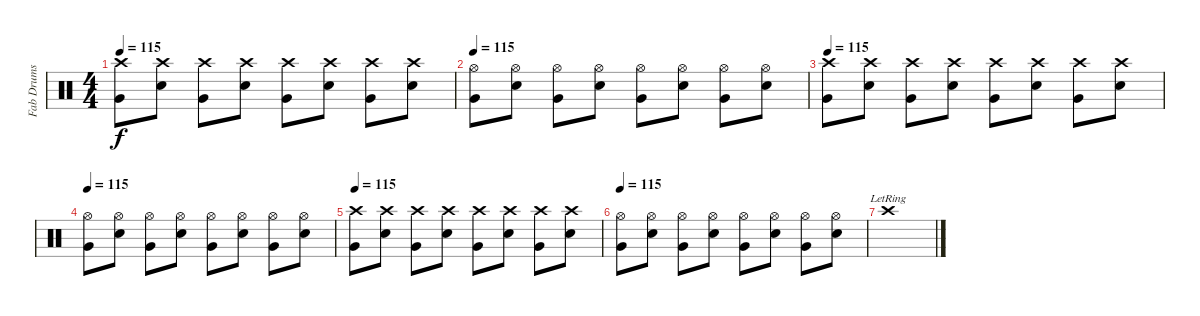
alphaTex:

\track ("Fab Drums" "Fab Drums") {instrument percussion}
\staff {score}
\articulation defaults
\ts (4 4)
\tempo 115
\clef neutral
\ks c
("Very Low Tom (hit)" "Crash high (hit)").8{dy f} ("Electric Snare (hit)" "Crash high (hit)").8 ("Very Low Tom (hit)" "Crash high (hit)").8 ("Electric Snare (hit)" "Crash high (hit)").8 ("Very Low Tom (hit)" "Crash high (hit)").8 ("Electric Snare (hit)" "Crash high (hit)").8 ("Very Low Tom (hit)" "Crash high (hit)").8 ("Electric Snare (hit)" "Crash high (hit)").8 |
\tempo 115
("Very Low Tom (hit)" "Hi-Hat (open)").8 ("Electric Snare (hit)" "Hi-Hat (open)").8 ("Very Low Tom (hit)" "Hi-Hat (open)").8 ("Electric Snare (hit)" "Hi-Hat (open)").8 ("Very Low Tom (hit)" "Hi-Hat (open)").8 ("Electric Snare (hit)" "Hi-Hat (open)").8 ("Very Low Tom (hit)" "Hi-Hat (open)").8 ("Electric Snare (hit)" "Hi-Hat (open)").8 |
\tempo 115
("Very Low Tom (hit)" "Crash high (hit)").8 ("Electric Snare (hit)" "Crash high (hit)").8 ("Very Low Tom (hit)" "Crash high (hit)").8 ("Electric Snare (hit)" "Crash high (hit)").8 ("Very Low Tom (hit)" "Crash high (hit)").8 ("Electric Snare (hit)" "Crash high (hit)").8 ("Very Low Tom (hit)" "Crash high (hit)").8 ("Electric Snare (hit)" "Crash high (hit)").8 |
\tempo 115
("Very Low Tom (hit)" "Hi-Hat (open)").8 ("Electric Snare (hit)" "Hi-Hat (open)").8 ("Very Low Tom (hit)" "Hi-Hat (open)").8 ("Electric Snare (hit)" "Hi-Hat (open)").8 ("Very Low Tom (hit)" "Hi-Hat (open)").8 ("Electric Snare (hit)" "Hi-Hat (open)").8 ("Very Low Tom (hit)" "Hi-Hat (open)").8 ("Electric Snare (hit)" "Hi-Hat (open)").8 |
\tempo 115
("Very Low Tom (hit)" "Crash high (hit)").8 ("Electric Snare (hit)" "Crash high (hit)").8 ("Very Low Tom (hit)" "Crash high (hit)").8 ("Electric Snare (hit)" "Crash high (hit)").8 ("Very Low Tom (hit)" "Crash high (hit)").8 ("Electric Snare (hit)" "Crash high (hit)").8 ("Very Low Tom (hit)" "Crash high (hit)").8 ("Electric Snare (hit)" "Crash high (hit)").8 |
\tempo 115
("Very Low Tom (hit)" "Hi-Hat (open)").8 ("Electric Snare (hit)" "Hi-Hat (open)").8 ("Very Low Tom (hit)" "Hi-Hat (open)").8 ("Electric Snare (hit)" "Hi-Hat (open)").8 ("Very Low Tom (hit)" "Hi-Hat (open)").8 ("Electric Snare (hit)" "Hi-Hat (open)").8 ("Very Low Tom (hit)" "Hi-Hat (open)").8 ("Electric Snare (hit)" "Hi-Hat (open)").8 |
"Crash high (hit)"{lr}.1
